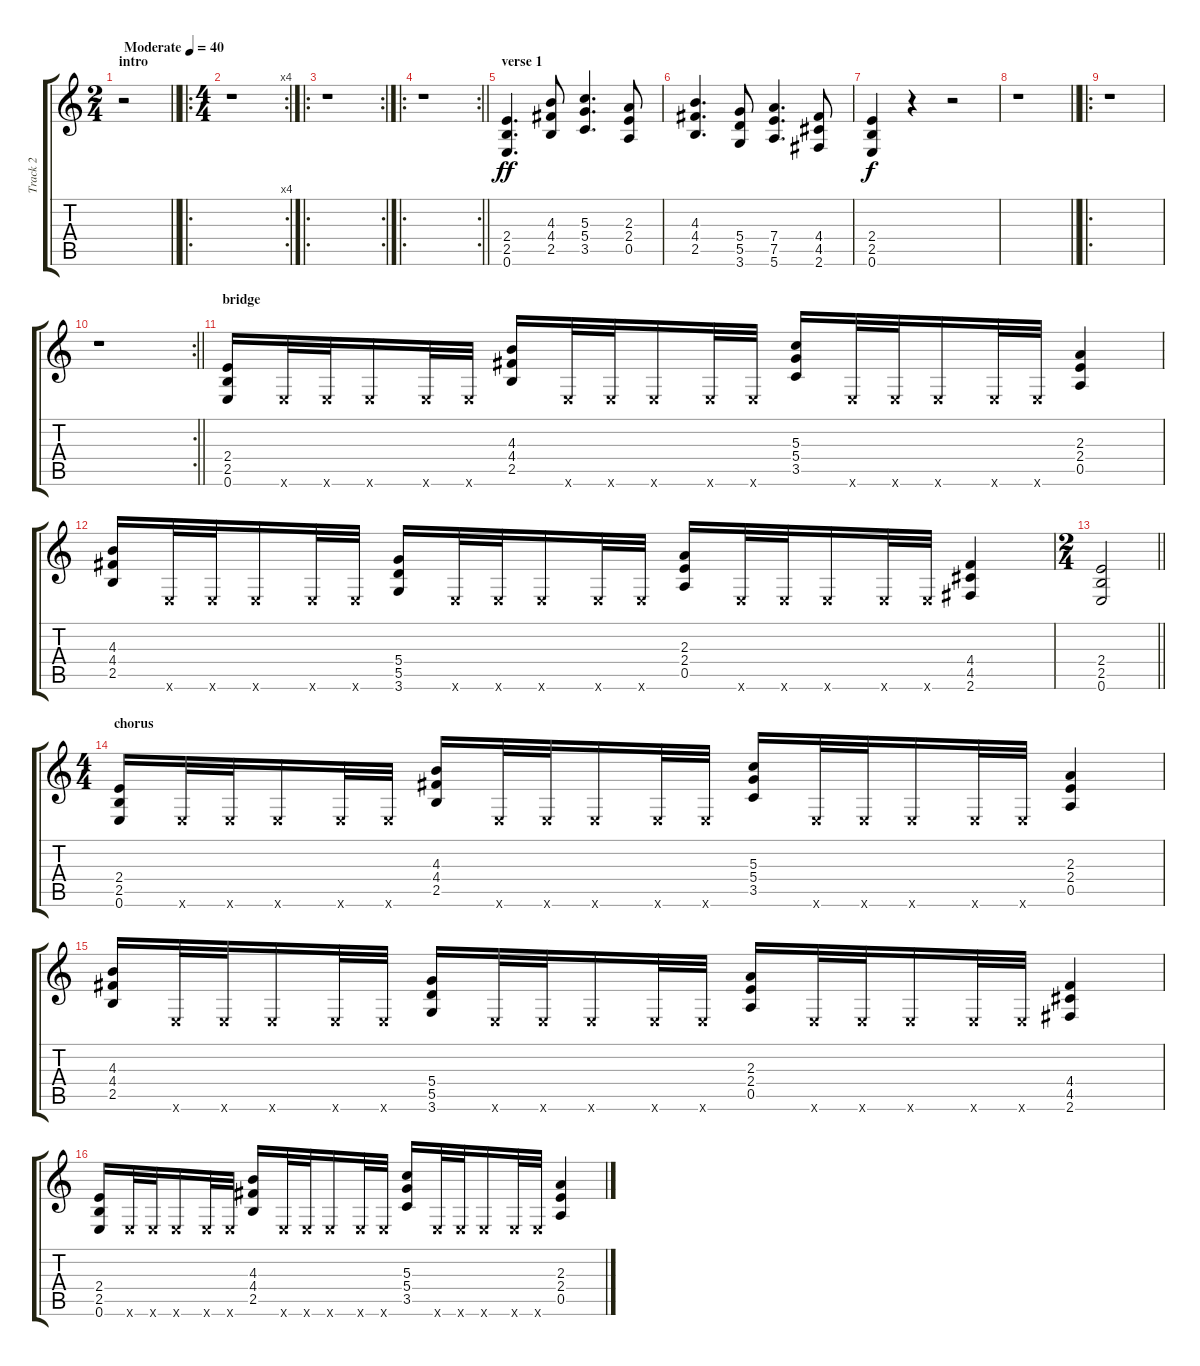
\track ("Track 2" "Track 2") {instrument distortionguitar}
\staff {score tabs}
\tuning (E4 B3 G3 D3 A2 E2) {hide}
\ts (2 4)
\section ("" "intro")
\tempo (40 "Moderate")
\clef g2
\barLineRight lightlight
\ks c
r.2{dy ff instrument distortionguitar} |
\ro
\rc 4
\ts (4 4)
r.1 |
\ro
\rc 2
r.1 |
\ro
\rc 2
\barLineRight lightlight
r.1 |
\section ("" "verse 1")
(2.4 2.5 0.6).4{d} (4.3 4.4 2.5).8 (5.3 5.4 3.5).4{d} (2.3 2.4 0.5).8 |
(4.3 4.4 2.5).4{d} (5.4 5.5 3.6).8 (7.4 7.5 5.6).4{d} (4.4 4.5 2.6).8 |
(2.4 2.5 0.6).4{dy f} r.4 r.2 |
\barLineRight lightlight
r.1 |
\ro
r.1 |
\rc 2
\barLineRight lightlight
r.1 |
\section ("" "bridge")
(2.4 2.5 0.6).16 0.6{x}.32 0.6{x}.32 0.6{x}.16 0.6{x}.32 0.6{x}.32 (4.3 4.4 2.5).16 0.6{x}.32 0.6{x}.32 0.6{x}.16 0.6{x}.32 0.6{x}.32 (5.3 5.4 3.5).16 0.6{x}.32 0.6{x}.32 0.6{x}.16 0.6{x}.32 0.6{x}.32 (2.3 2.4 0.5).4 |
(4.3 4.4 2.5).16 0.6{x}.32 0.6{x}.32 0.6{x}.16 0.6{x}.32 0.6{x}.32 (5.4 5.5 3.6).16 0.6{x}.32 0.6{x}.32 0.6{x}.16 0.6{x}.32 0.6{x}.32 (2.3 2.4 0.5).16 0.6{x}.32 0.6{x}.32 0.6{x}.16 0.6{x}.32 0.6{x}.32 (4.4 4.5 2.6).4 |
\ts (2 4)
\barLineRight lightlight
(2.4 2.5 0.6).2 |
\ts (4 4)
\section ("" "chorus")
(2.4 2.5 0.6).16 0.6{x}.32 0.6{x}.32 0.6{x}.16 0.6{x}.32 0.6{x}.32 (4.3 4.4 2.5).16 0.6{x}.32 0.6{x}.32 0.6{x}.16 0.6{x}.32 0.6{x}.32 (5.3 5.4 3.5).16 0.6{x}.32 0.6{x}.32 0.6{x}.16 0.6{x}.32 0.6{x}.32 (2.3 2.4 0.5).4 |
(4.3 4.4 2.5).16 0.6{x}.32 0.6{x}.32 0.6{x}.16 0.6{x}.32 0.6{x}.32 (5.4 5.5 3.6).16 0.6{x}.32 0.6{x}.32 0.6{x}.16 0.6{x}.32 0.6{x}.32 (2.3 2.4 0.5).16 0.6{x}.32 0.6{x}.32 0.6{x}.16 0.6{x}.32 0.6{x}.32 (4.4 4.5 2.6).4 |
(2.4 2.5 0.6).16 0.6{x}.32 0.6{x}.32 0.6{x}.16 0.6{x}.32 0.6{x}.32 (4.3 4.4 2.5).16 0.6{x}.32 0.6{x}.32 0.6{x}.16 0.6{x}.32 0.6{x}.32 (5.3 5.4 3.5).16 0.6{x}.32 0.6{x}.32 0.6{x}.16 0.6{x}.32 0.6{x}.32 (2.3 2.4 0.5).4
